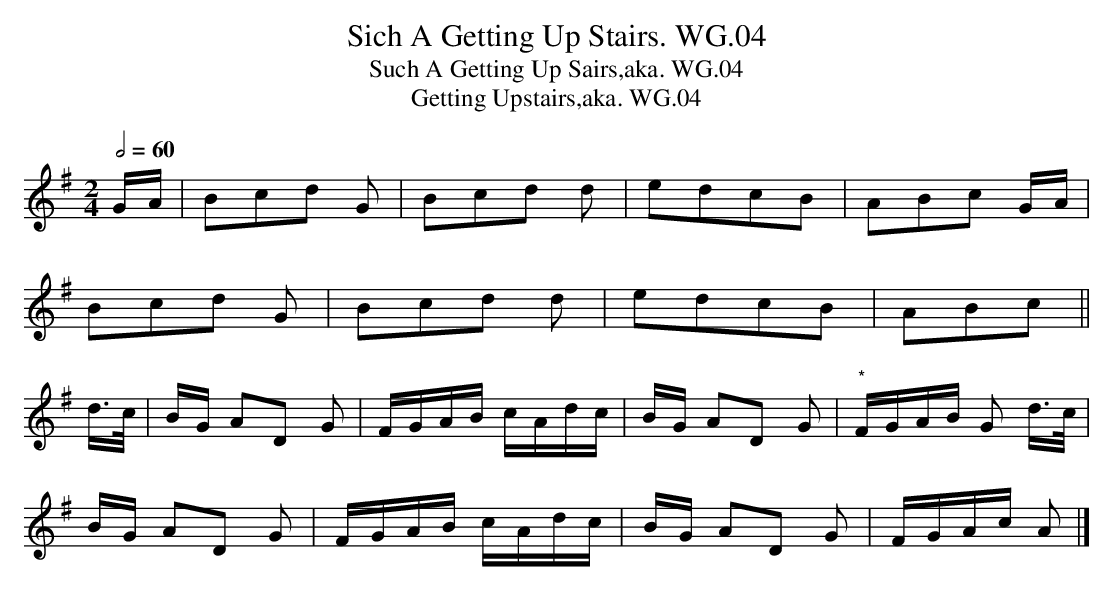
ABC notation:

X:1
T:Sich A Getting Up Stairs. WG.04
T:Such A Getting Up Sairs,aka. WG.04
T:Getting Upstairs,aka. WG.04
M:2/4
L:1/8
Q:2/4=60
K:G
G/A/|Bcd G|Bcd d|edcB|ABc G/A/|
Bcd G|Bcd d|edcB|ABc||
d/>c/|B/G/ AD G|F/G/A/B/ c/A/d/c/|B/G/ AD G|"*"F/G/A/B/ G d/>c/|
B/G/ AD G|F/G/A/B/ c/A/d/c/|B/G/ AD G|F/G/A/c/ A|]
